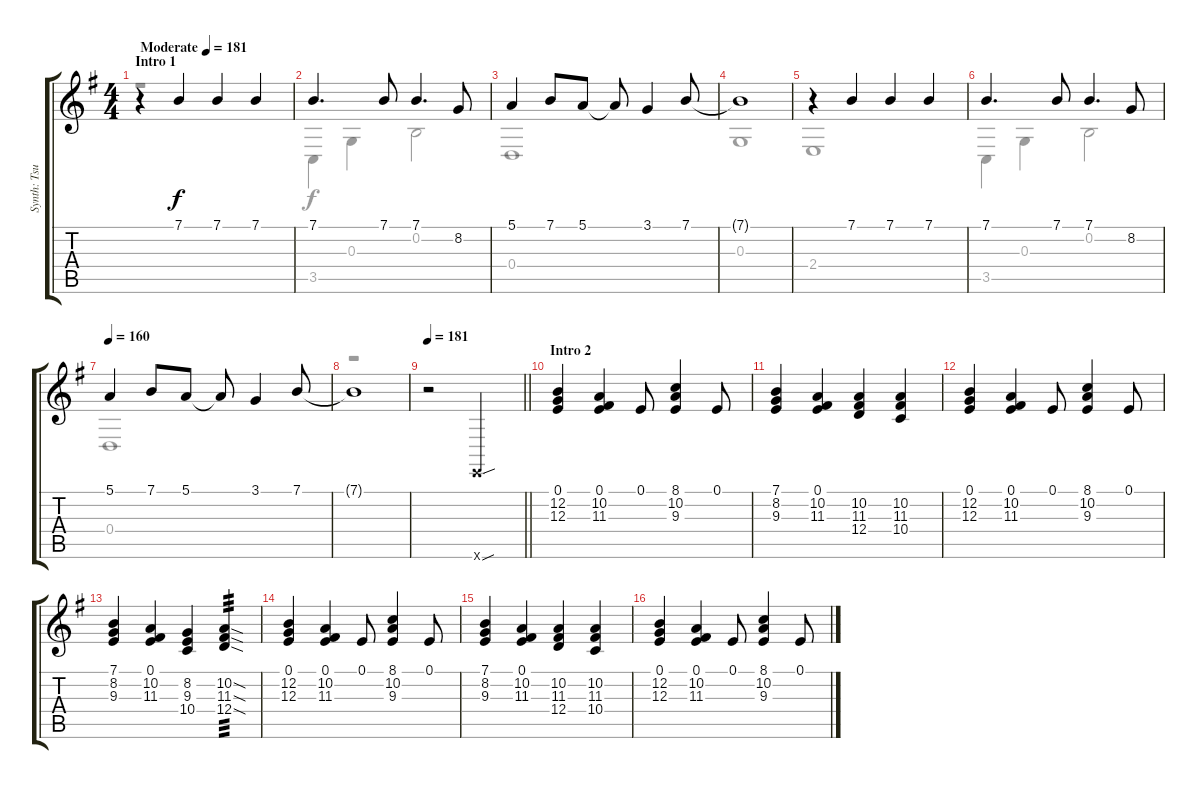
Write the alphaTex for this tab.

\track ("Synth: Tsumugi Kotobuki" "Synth: Tsu") {instrument pad8sweep}
\staff {score tabs}
\tuning (E4 B3 G3 D3 A2 E2) {hide}
\voice
\ts (4 4)
\section ("" "Intro 1")
\tempo (181 "Moderate")
\clef g2
\ks g
r.4{dy f instrument vibraphone} 7.1.4 7.1.4 7.1.4 |
7.1.4{d} 7.1.8 7.1.4{d} 8.2.8 |
5.1.4 7.1.8 5.1.8 5.1{t}.8 3.1.4 7.1.8 |
7.1{t}.1 |
r.4 7.1.4 7.1.4 7.1.4 |
7.1.4{d} 7.1.8 7.1.4{d} 8.2.8 |
\tempo 160
5.1.4 7.1.8 5.1.8 5.1{t}.8 3.1.4 7.1.8 |
7.1{t}.1 |
\tempo 181
\barLineRight lightlight
r.2{instrument pad8sweep} 0.6{sou x}.2 |
\section ("" "Intro 2")
(0.1 12.2 12.3).4 (0.1 10.2 11.3).4 0.1.8 (8.1 10.2 9.3).4 0.1.8 |
(7.1 8.2 9.3).4 (0.1 10.2 11.3).4 (10.2 11.3 12.4).4 (10.2 11.3 10.4).4 |
(0.1 12.2 12.3).4 (0.1 10.2 11.3).4 0.1.8 (8.1 10.2 9.3).4 0.1.8 |
(7.1 8.2 9.3).4 (0.1 10.2 11.3).4 (8.2 9.3 10.4).4 (10.2{sod} 11.3{sod} 12.4{sod}).4{tp 3} |
(0.1 12.2 12.3).4 (0.1 10.2 11.3).4 0.1.8 (8.1 10.2 9.3).4 0.1.8 |
(7.1 8.2 9.3).4 (0.1 10.2 11.3).4 (10.2 11.3 12.4).4 (10.2 11.3 10.4).4 |
(0.1 12.2 12.3).4 (0.1 10.2 11.3).4 0.1.8 (8.1 10.2 9.3).4 0.1.8
\voice
\clef g2
\ottava regular
\simile none
\ks g
r.1{dy f} |
3.5.4 0.3.4 0.2.2 |
0.4.1 |
0.3.1 |
2.4.1 |
3.5.4 0.3.4 0.2.2 |
0.4.1 |
r.1 |
\barLineRight lightlight
|
|
|
|
|
|
|
